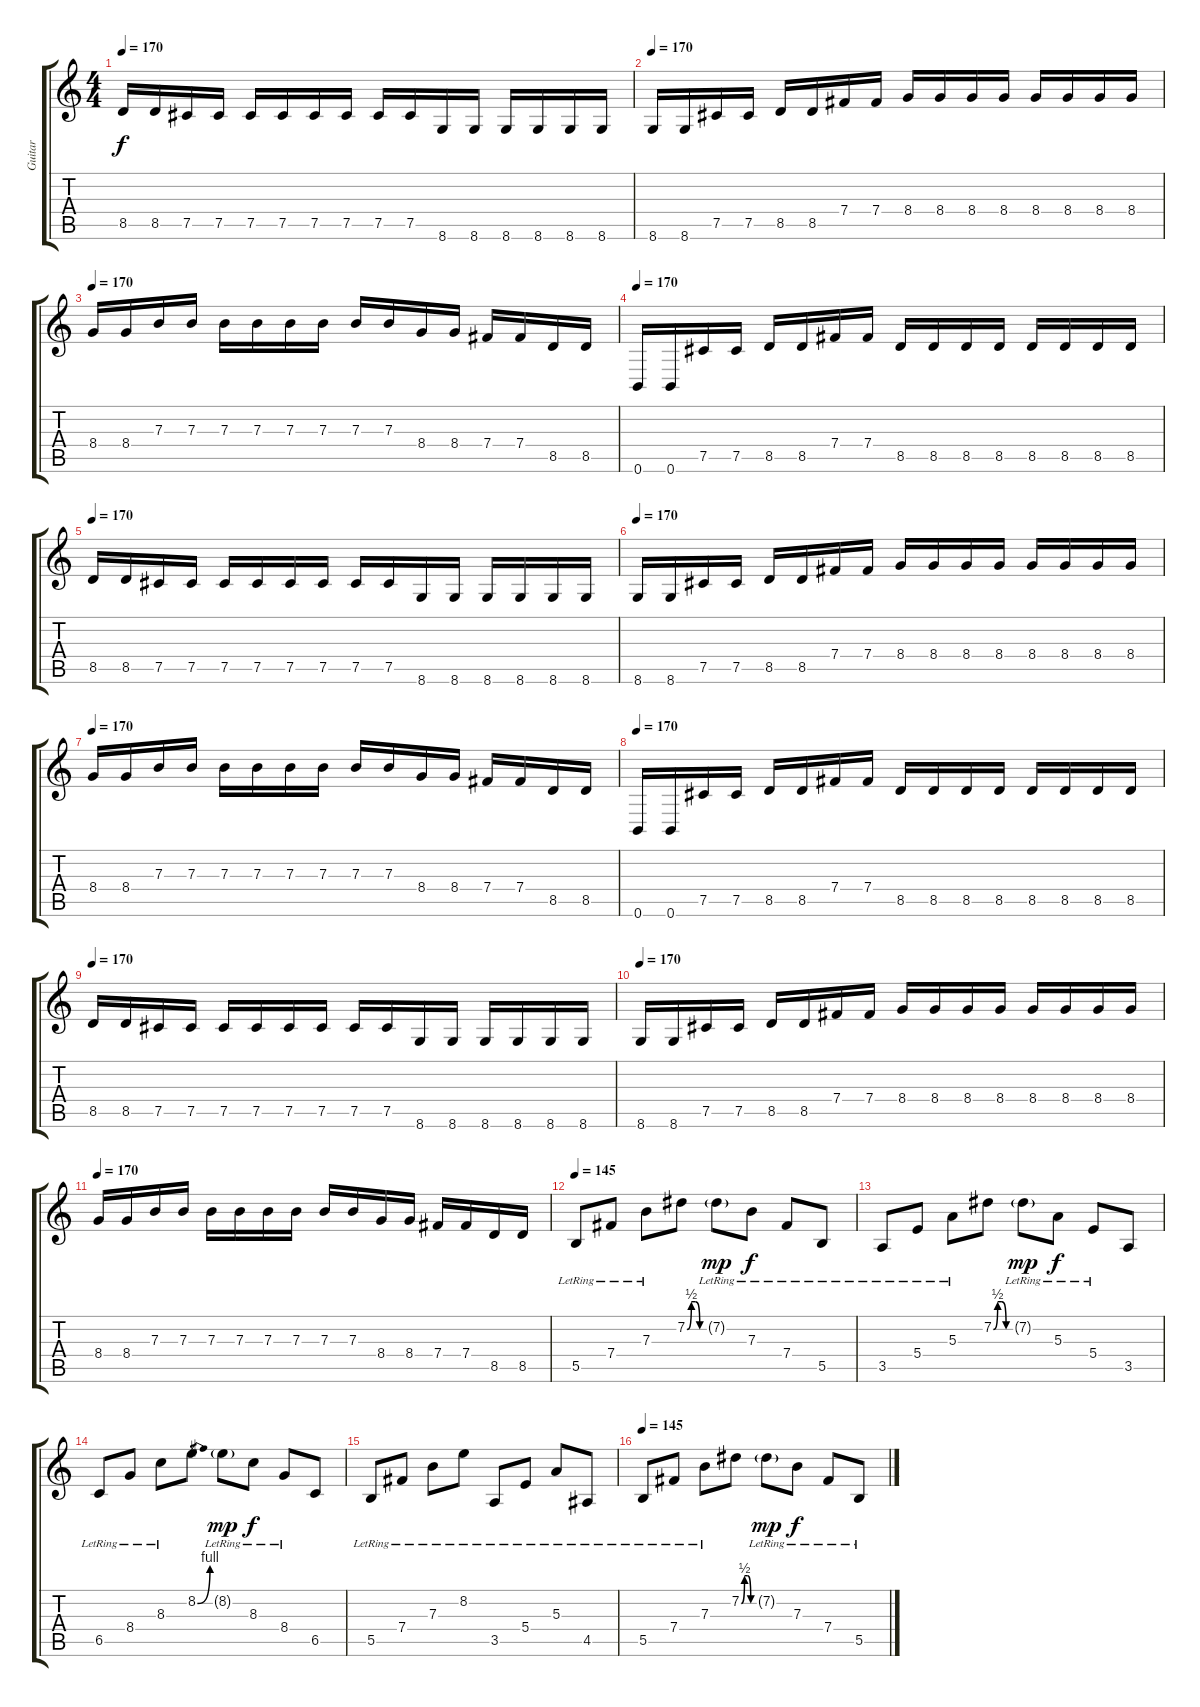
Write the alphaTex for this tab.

\track ("Guitar" "Guitar") {instrument distortionguitar}
\staff {score tabs}
\tuning (Db4 Ab3 E3 B2 Gb2 B1) {hide}
\ts (4 4)
\tempo 170
\clef g2
\ks c
8.5.16{dy f} 8.5.16 7.5.16 7.5.16 7.5.16 7.5.16 7.5.16 7.5.16 7.5.16 7.5.16 8.6.16 8.6.16 8.6.16 8.6.16 8.6.16 8.6.16 |
\tempo 170
8.6.16 8.6.16 7.5.16 7.5.16 8.5.16 8.5.16 7.4.16 7.4.16 8.4.16 8.4.16 8.4.16 8.4.16 8.4.16 8.4.16 8.4.16 8.4.16 |
\tempo 170
8.4.16 8.4.16 7.3.16 7.3.16 7.3.16 7.3.16 7.3.16 7.3.16 7.3.16 7.3.16 8.4.16 8.4.16 7.4.16 7.4.16 8.5.16 8.5.16 |
\tempo 170
0.6.16 0.6.16 7.5.16 7.5.16 8.5.16 8.5.16 7.4.16 7.4.16 8.5.16 8.5.16 8.5.16 8.5.16 8.5.16 8.5.16 8.5.16 8.5.16 |
\tempo 170
8.5.16 8.5.16 7.5.16 7.5.16 7.5.16 7.5.16 7.5.16 7.5.16 7.5.16 7.5.16 8.6.16 8.6.16 8.6.16 8.6.16 8.6.16 8.6.16 |
\tempo 170
8.6.16 8.6.16 7.5.16 7.5.16 8.5.16 8.5.16 7.4.16 7.4.16 8.4.16 8.4.16 8.4.16 8.4.16 8.4.16 8.4.16 8.4.16 8.4.16 |
\tempo 170
8.4.16 8.4.16 7.3.16 7.3.16 7.3.16 7.3.16 7.3.16 7.3.16 7.3.16 7.3.16 8.4.16 8.4.16 7.4.16 7.4.16 8.5.16 8.5.16 |
\tempo 170
0.6.16 0.6.16 7.5.16 7.5.16 8.5.16 8.5.16 7.4.16 7.4.16 8.5.16 8.5.16 8.5.16 8.5.16 8.5.16 8.5.16 8.5.16 8.5.16 |
\tempo 170
8.5.16 8.5.16 7.5.16 7.5.16 7.5.16 7.5.16 7.5.16 7.5.16 7.5.16 7.5.16 8.6.16 8.6.16 8.6.16 8.6.16 8.6.16 8.6.16 |
\tempo 170
8.6.16 8.6.16 7.5.16 7.5.16 8.5.16 8.5.16 7.4.16 7.4.16 8.4.16 8.4.16 8.4.16 8.4.16 8.4.16 8.4.16 8.4.16 8.4.16 |
\tempo 170
8.4.16 8.4.16 7.3.16 7.3.16 7.3.16 7.3.16 7.3.16 7.3.16 7.3.16 7.3.16 8.4.16 8.4.16 7.4.16 7.4.16 8.5.16 8.5.16 |
\tempo 145
5.5{lr}.8{instrument electricguitarclean} 7.4{lr}.8 7.3{lr}.8 7.2{be (custom 0 0 15 2 30 2 45 0 60 0)}.8 7.2{g lr}.8{dy mp} 7.3{lr}.8{dy f} 7.4{lr}.8 5.5{lr}.8 |
3.5{lr}.8 5.4{lr}.8 5.3{lr}.8 7.2{be (custom 0 0 15 2 30 2 45 0 60 0)}.8 7.2{g lr}.8{dy mp} 5.3{lr}.8{dy f} 5.4{lr}.8 3.5.8 |
6.5{lr}.8 8.4{lr}.8 8.3{lr}.8 8.2{be (bend 0 0 60 4)}.8 8.2{g lr}.8{dy mp} 8.3{lr}.8{dy f} 8.4{lr}.8 6.5.8 |
5.5{lr}.8 7.4{lr}.8 7.3{lr}.8 8.2{lr}.8 3.5{lr}.8 5.4{lr}.8 5.3{lr}.8 4.5{lr}.8 |
\tempo 145
5.5{lr}.8{instrument electricguitarclean} 7.4{lr}.8 7.3{lr}.8 7.2{be (custom 0 0 15 2 30 2 45 0 60 0)}.8 7.2{g lr}.8{dy mp} 7.3{lr}.8{dy f} 7.4{lr}.8 5.5{lr}.8
